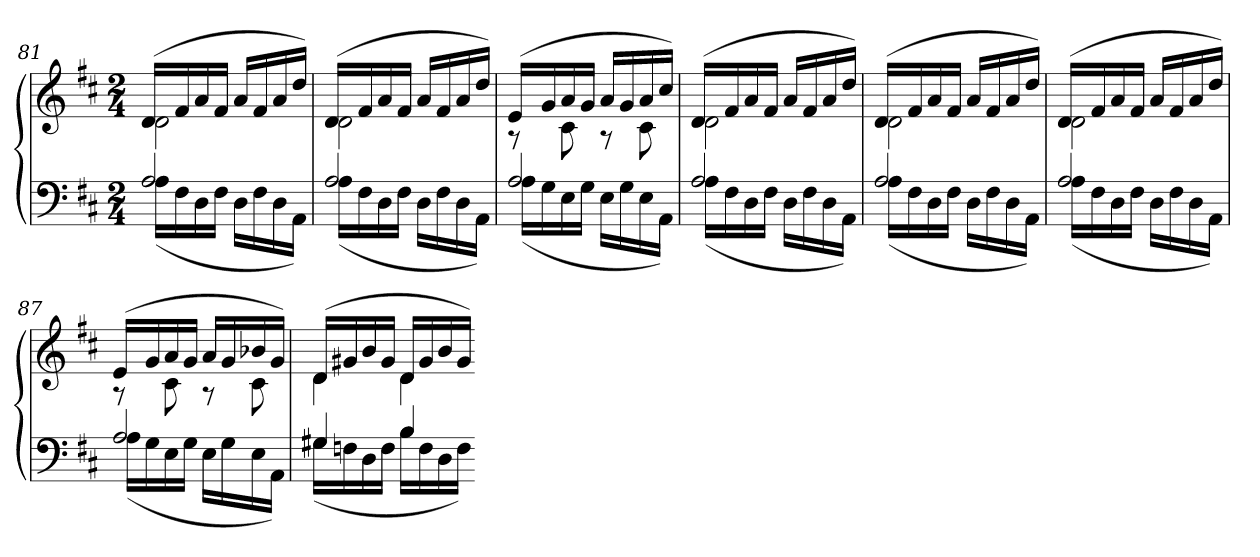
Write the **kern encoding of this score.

**kern	**kern
*part1	*part1
*staff2	*staff1
*clefF4	*clefG2
*k[f#c#]	*k[f#c#]
*D:	*D:
*M2/4	*M2/4
=81	=81
*^	*^
2A	(16ALL	(16dLL	2d
.	16F#	16f#	.
.	16D	16a	.
.	16F#JJ	16f#JJ	.
.	16DLL	16aLL	.
.	16F#	16f#	.
.	16D	16a	.
.	16AAJJ)	16ddJJ)	.
=82	=82	=82	=82
2A	(16ALL	(16dLL	2d
.	16F#	16f#	.
.	16D	16a	.
.	16F#JJ	16f#JJ	.
.	16DLL	16aLL	.
.	16F#	16f#	.
.	16D	16a	.
.	16AAJJ)	16ddJJ)	.
=83	=83	=83	=83
2A	(16ALL	(16eLL	8r
.	16G	16g	.
.	16E	16a	8c#
.	16GJJ	16gJJ	.
.	16ELL	16aLL	8r
.	16G	16g	.
.	16E	16a	8c#
.	16AAJJ)	16cc#JJ)	.
=84	=84	=84	=84
2A	(16ALL	(16dLL	2d
.	16F#	16f#	.
.	16D	16a	.
.	16F#JJ	16f#JJ	.
.	16DLL	16aLL	.
.	16F#	16f#	.
.	16D	16a	.
.	16AAJJ)	16ddJJ)	.
=85	=85	=85	=85
2A	(16ALL	(16dLL	2d
.	16F#	16f#	.
.	16D	16a	.
.	16F#JJ	16f#JJ	.
.	16DLL	16aLL	.
.	16F#	16f#	.
.	16D	16a	.
.	16AAJJ)	16ddJJ)	.
=86	=86	=86	=86
2A	(16ALL	(16dLL	2d
.	16F#	16f#	.
.	16D	16a	.
.	16F#JJ	16f#JJ	.
.	16DLL	16aLL	.
.	16F#	16f#	.
.	16D	16a	.
.	16AAJJ)	16ddJJ)	.
=87	=87	=87	=87
2A	(16ALL	(16eLL	8r
.	16G	16g	.
.	16E	16a	8c#
.	16GJJ	16gJJ	.
.	16ELL	16aLL	8r
.	16G	16g	.
.	16E	16b-X	8c#
.	16AAJJ)	16gJJ)	.
=88	=88	=88	=88
4G#X	(16G#XLL	(16dLL	4d
.	16Fn	16g#X	.
.	16D	16b	.
.	16FJJ	16g#JJ	.
4B	16BLL	16dLL	4d
.	16F	16g#	.
.	16D	16b	.
.	16FJJ)	16g#JJ)	.
*v	*v	*	*
*	*v	*v
=-	=-
*-	*-
